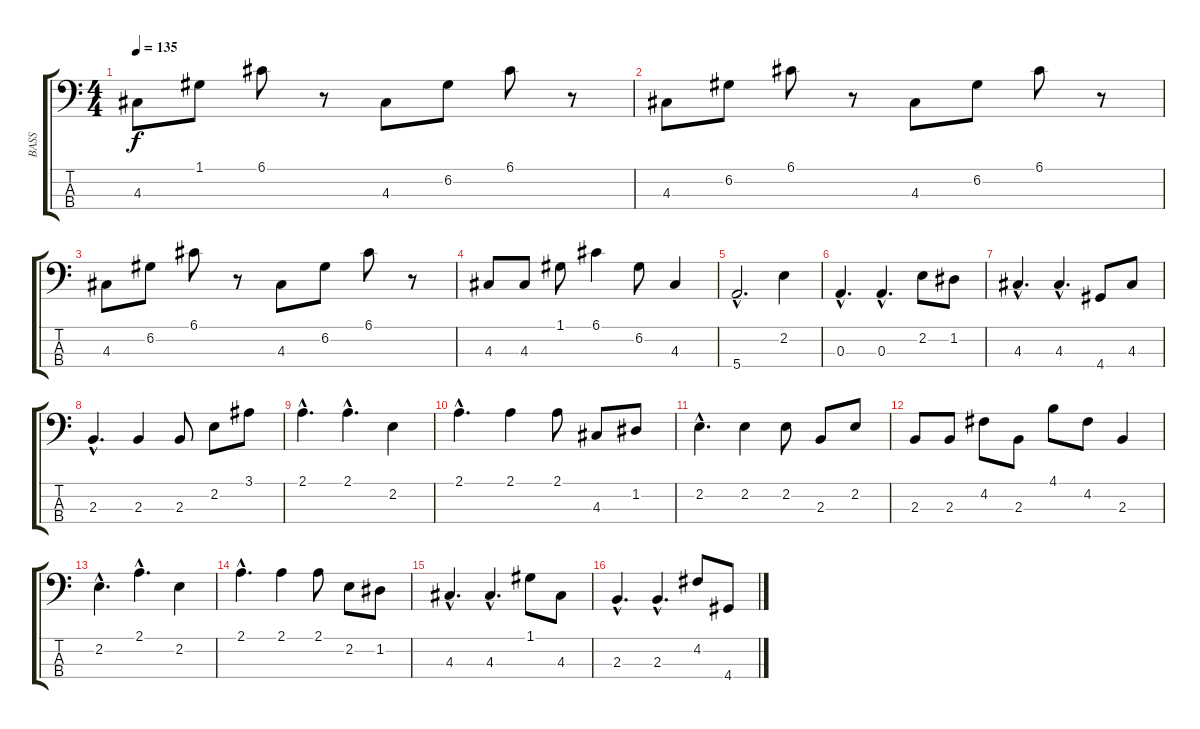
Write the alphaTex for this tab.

\track ("BASS" "BASS") {instrument electricbassfinger}
\staff {score tabs}
\tuning (G2 D2 A1 E1) {hide}
\ts (4 4)
\tempo 135
\clef f4
\ks c
4.3.8{dy f} 1.1.8 6.1.8 r.8 4.3.8 6.2.8 6.1.8 r.8 |
4.3.8 6.2.8 6.1.8 r.8 4.3.8 6.2.8 6.1.8 r.8 |
4.3.8 6.2.8 6.1.8 r.8 4.3.8 6.2.8 6.1.8 r.8 |
4.3.8 4.3.8 1.1.8 6.1.4 6.2.8 4.3.4 |
5.4{hac}.2{d} 2.2.4 |
0.3{hac}.4{d} 0.3{hac}.4{d} 2.2.8 1.2.8 |
4.3{hac}.4{d} 4.3{hac}.4{d} 4.4.8 4.3.8 |
2.3{hac}.4{d} 2.3.4 2.3.8 2.2.8 3.1.8 |
2.1{hac}.4{d} 2.1{hac}.4{d} 2.2.4 |
2.1{hac}.4{d} 2.1.4 2.1.8 4.3.8 1.2.8 |
2.2{hac}.4{d} 2.2.4 2.2.8 2.3.8 2.2.8 |
2.3.8 2.3.8 4.2.8 2.3.8 4.1.8 4.2.8 2.3.4 |
2.2{hac}.4{d} 2.1{hac}.4{d} 2.2.4 |
2.1{hac}.4{d} 2.1.4 2.1.8 2.2.8 1.2.8 |
4.3{hac}.4{d} 4.3{hac}.4{d} 1.1.8 4.3.8 |
2.3{hac}.4{d} 2.3{hac}.4{d} 4.2.8 4.4.8
